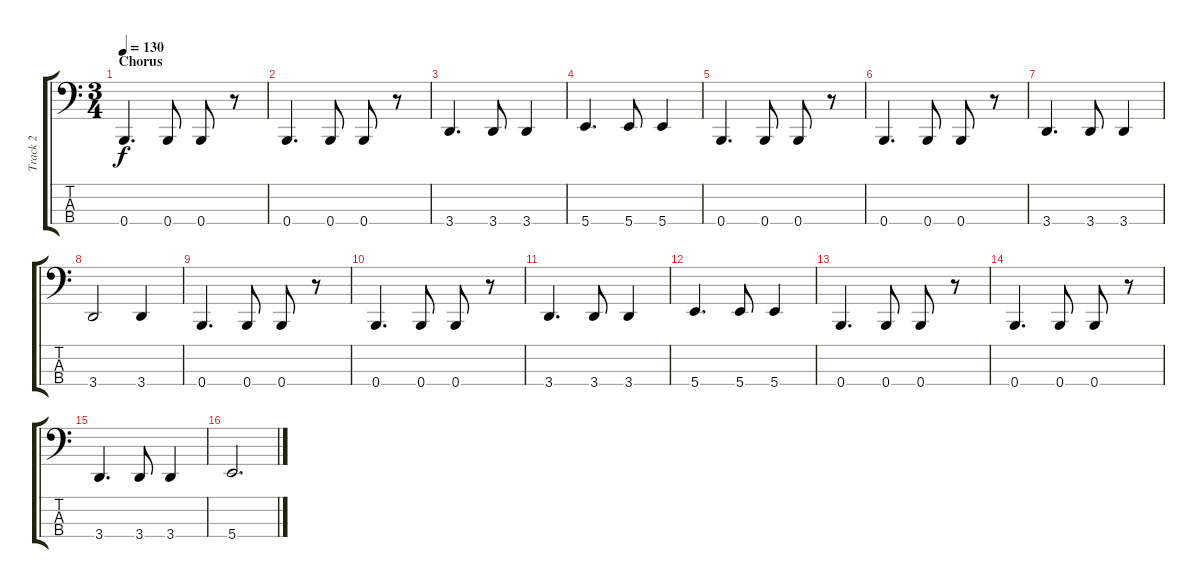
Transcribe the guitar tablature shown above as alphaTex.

\track ("Track 2" "Track 2") {instrument electricbassfinger}
\staff {score tabs}
\tuning (E2 B1 Gb1 B0) {hide}
\ts (3 4)
\section ("" "Chorus")
\tempo 130
\clef f4
\ks c
0.4.4{d dy f} 0.4.8 0.4.8 r.8 |
0.4.4{d} 0.4.8 0.4.8 r.8 |
3.4.4{d} 3.4.8 3.4.4 |
5.4.4{d} 5.4.8 5.4.4 |
0.4.4{d} 0.4.8 0.4.8 r.8 |
0.4.4{d} 0.4.8 0.4.8 r.8 |
3.4.4{d} 3.4.8 3.4.4 |
3.4.2 3.4.4 |
0.4.4{d} 0.4.8 0.4.8 r.8 |
0.4.4{d} 0.4.8 0.4.8 r.8 |
3.4.4{d} 3.4.8 3.4.4 |
5.4.4{d} 5.4.8 5.4.4 |
0.4.4{d} 0.4.8 0.4.8 r.8 |
0.4.4{d} 0.4.8 0.4.8 r.8 |
3.4.4{d} 3.4.8 3.4.4 |
5.4.2{d}
